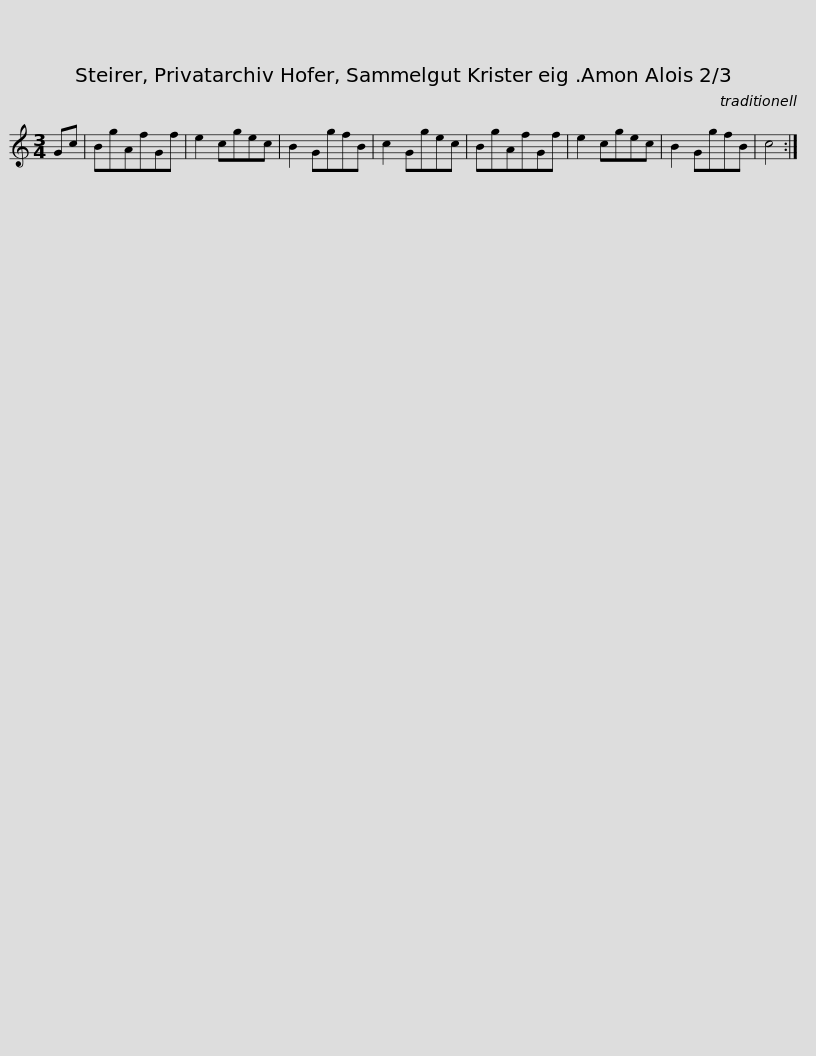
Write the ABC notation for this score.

X:1
L:1/8
M:3/4
I:linebreak $
K:C
V:1 treble
V:1
 Gc | BgAfGf | e2 cgec | B2 GgfB | c2 Ggec | %5
 BgAfGf | e2 cgec | B2 GgfB | c4 :| %9
